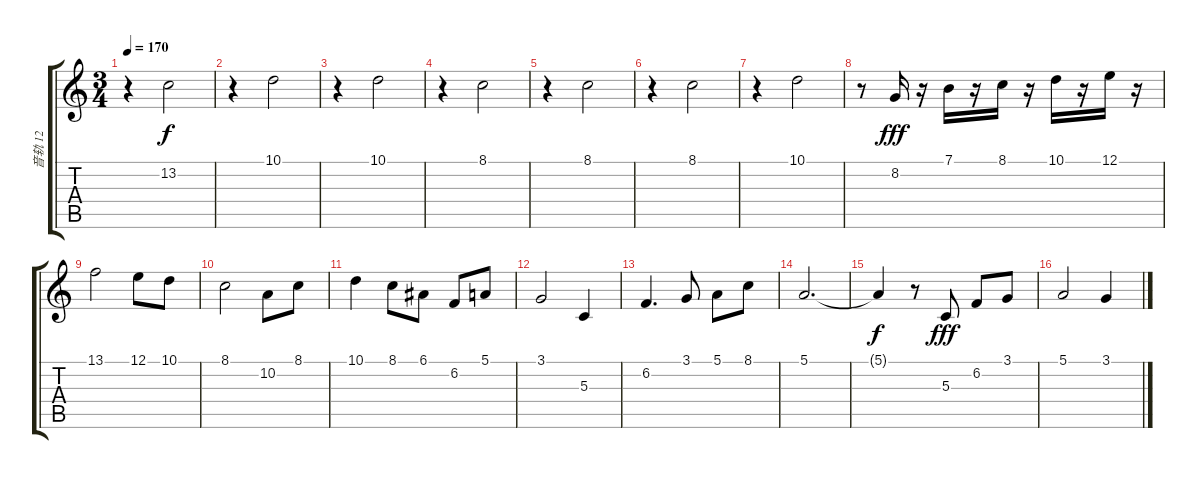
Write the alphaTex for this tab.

\track ("音轨 12" "音轨 12") {instrument oboe}
\staff {score tabs}
\tuning (E4 B3 G3 D3 A2 E2) {hide}
\ts (3 4)
\tempo 170
\clef g2
\ks c
r.4{dy f} 13.2.2 |
r.4 10.1.2 |
r.4 10.1.2 |
r.4 8.1.2 |
r.4 8.1.2 |
r.4 8.1.2 |
r.4 10.1.2 |
r.8 8.2.16{dy fff} r.16 7.1.16 r.16 8.1.16 r.16 10.1.16 r.16 12.1.16 r.16 |
13.1.2 12.1.8 10.1.8 |
8.1.2 10.2.8 8.1.8 |
10.1.4 8.1.8 6.1.8 6.2.8 5.1.8 |
3.1.2 5.3.4 |
6.2.4{d} 3.1.8 5.1.8 8.1.8 |
5.1.2{d} |
5.1{t}.4{dy f} r.8 5.3.8{dy fff} 6.2.8 3.1.8 |
5.1.2 3.1.4
